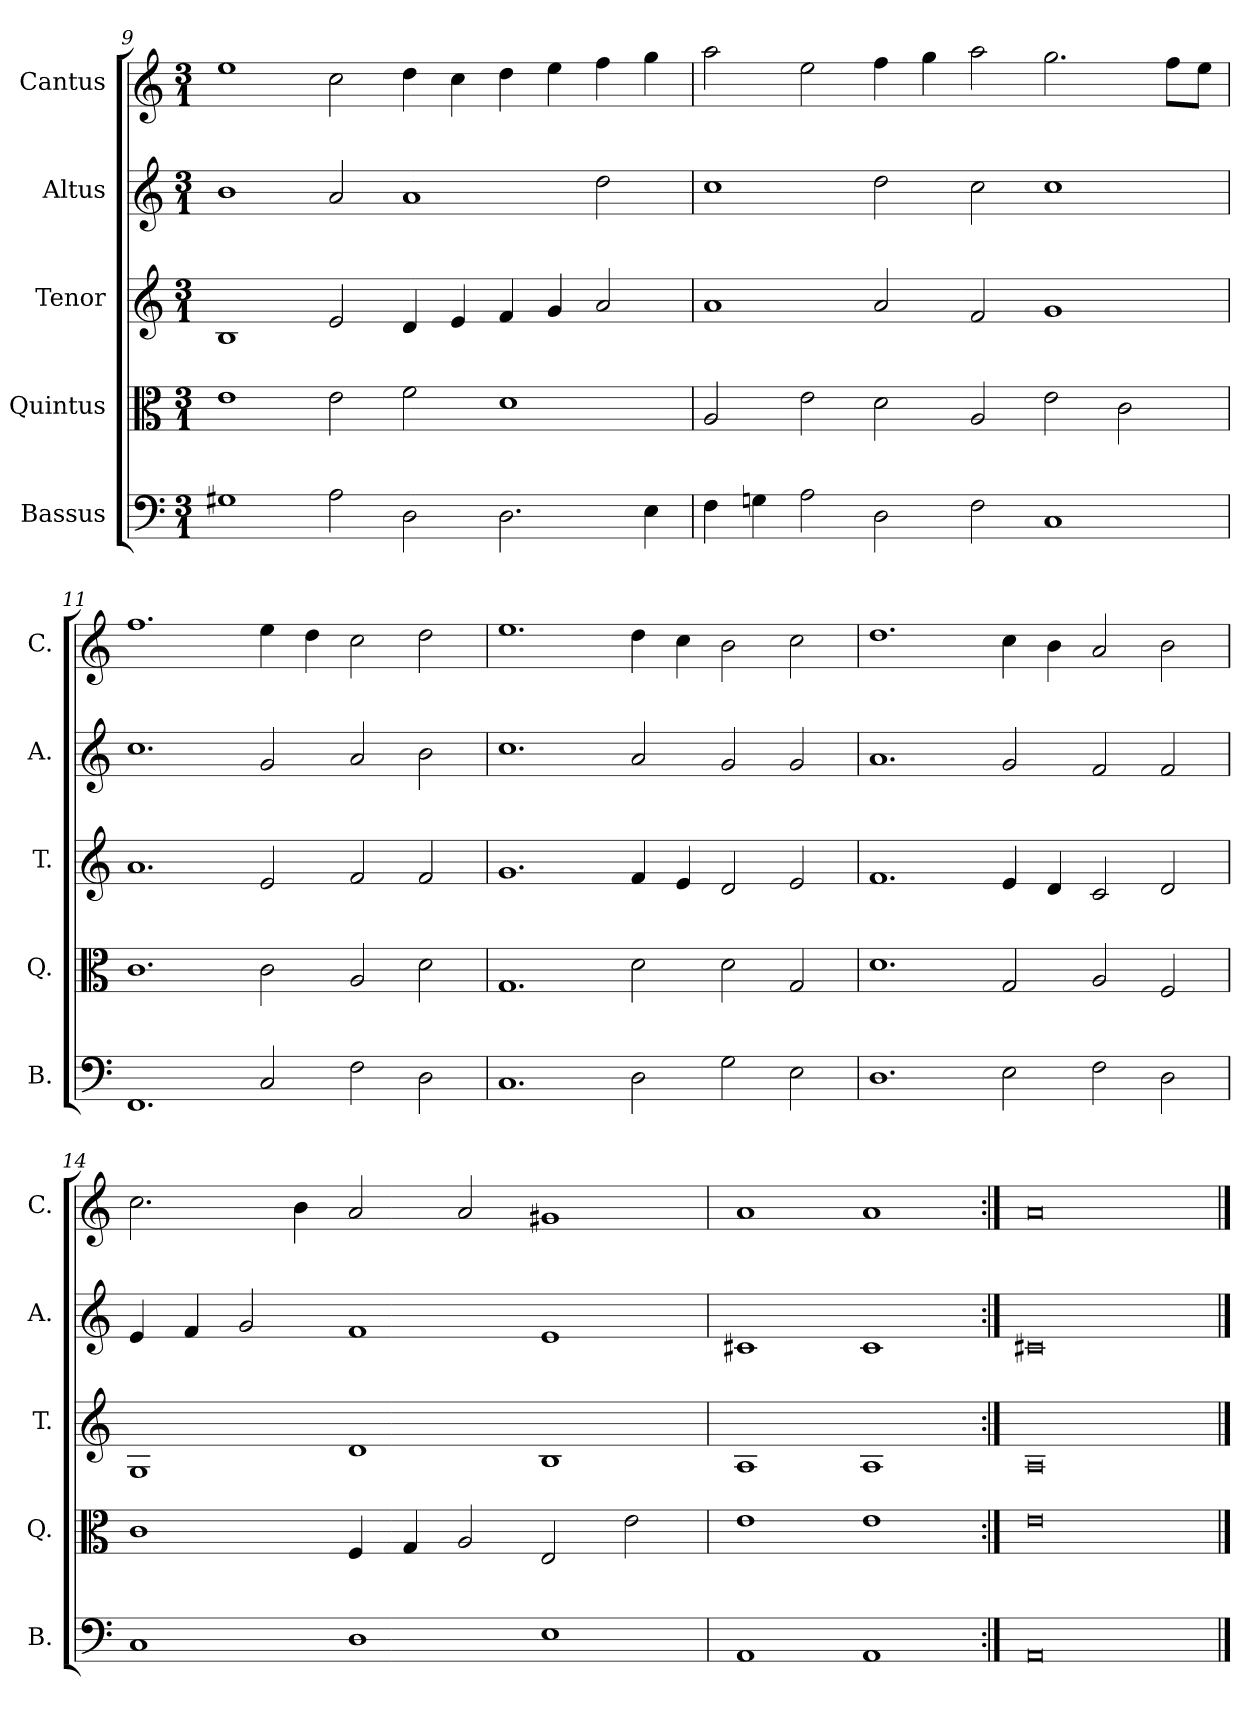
**kern	**kern	**kern	**kern	**kern
*part5	*part4	*part3	*part2	*part1
*staff5	*staff4	*staff3	*staff2	*staff1
*I"Bassus	*I"Quintus	*I"Tenor	*I"Altus	*I"Cantus
*I'B.	*I'Q.	*I'T.	*I'A.	*I'C.
*clefF4	*clefC3	*clefG2	*clefG2	*clefG2
*k[]	*k[]	*k[]	*k[]	*k[]
*M3/1	*M3/1	*M3/1	*M3/1	*M3/1
=9	=9	=9	=9	=9
1G#X	1e	1B	1b	1ee
2A\	2e\	2e/	2a/	2cc\
2D\	2f\	4d/	1a	4dd\
.	.	4e/	.	4cc\
2.D\	1d	4f/	.	4dd\
.	.	4g/	.	4ee\
.	.	2a/	2dd\	4ff\
4E\	.	.	.	4gg\
=10	=10	=10	=10	=10
4F\	2A/	1a	1cc	2aa\
4Gn\	.	.	.	.
2A\	2e\	.	.	2ee\
2D\	2d\	2a/	2dd\	4ff\
.	.	.	.	4gg\
2F\	2A/	2f/	2cc\	2aa\
1C	2e\	1g	1cc	2.gg\
.	2c\	.	.	.
.	.	.	.	8ff\L
.	.	.	.	8ee\J
!!LO:LB:g=z
=11	=11	=11	=11	=11
1.FF	1.c	1.a	1.cc	1.ff
2C/	2c\	2e/	2g/	4ee\
.	.	.	.	4dd\
2F\	2A/	2f/	2a/	2cc\
2D\	2d\	2f/	2b\	2dd\
=12	=12	=12	=12	=12
1.C	1.G	1.g	1.cc	1.ee
2D\	2d\	4f/	2a/	4dd\
.	.	4e/	.	4cc\
2G\	2d\	2d/	2g/	2b\
2E\	2G/	2e/	2g/	2cc\
=13	=13	=13	=13	=13
1.D	1.d	1.f	1.a	1.dd
2E\	2G/	4e/	2g/	4cc\
.	.	4d/	.	4b\
2F\	2A/	2c/	2f/	2a/
2D\	2F/	2d/	2f/	2b\
=14	=14	=14	=14	=14
1C	1c	1G	4e/	2.cc\
.	.	.	4f/	.
.	.	.	2g/	.
.	.	.	.	4b\
1D	4F/	1d	1f	2a/
.	4G/	.	.	.
.	2A/	.	.	2a/
1E	2E/	1B	1e	1g#X
.	2e\	.	.	.
=15	=15	=15	=15	=15
1AA	1e	1A	1c#X	1a
1AA	1e	1A	1c#	1a
=16:|!	=16:|!	=16:|!	=16:|!	=16:|!
0AA	0e	0A	0c#X	0a
==	==	==	==	==
*-	*-	*-	*-	*-
